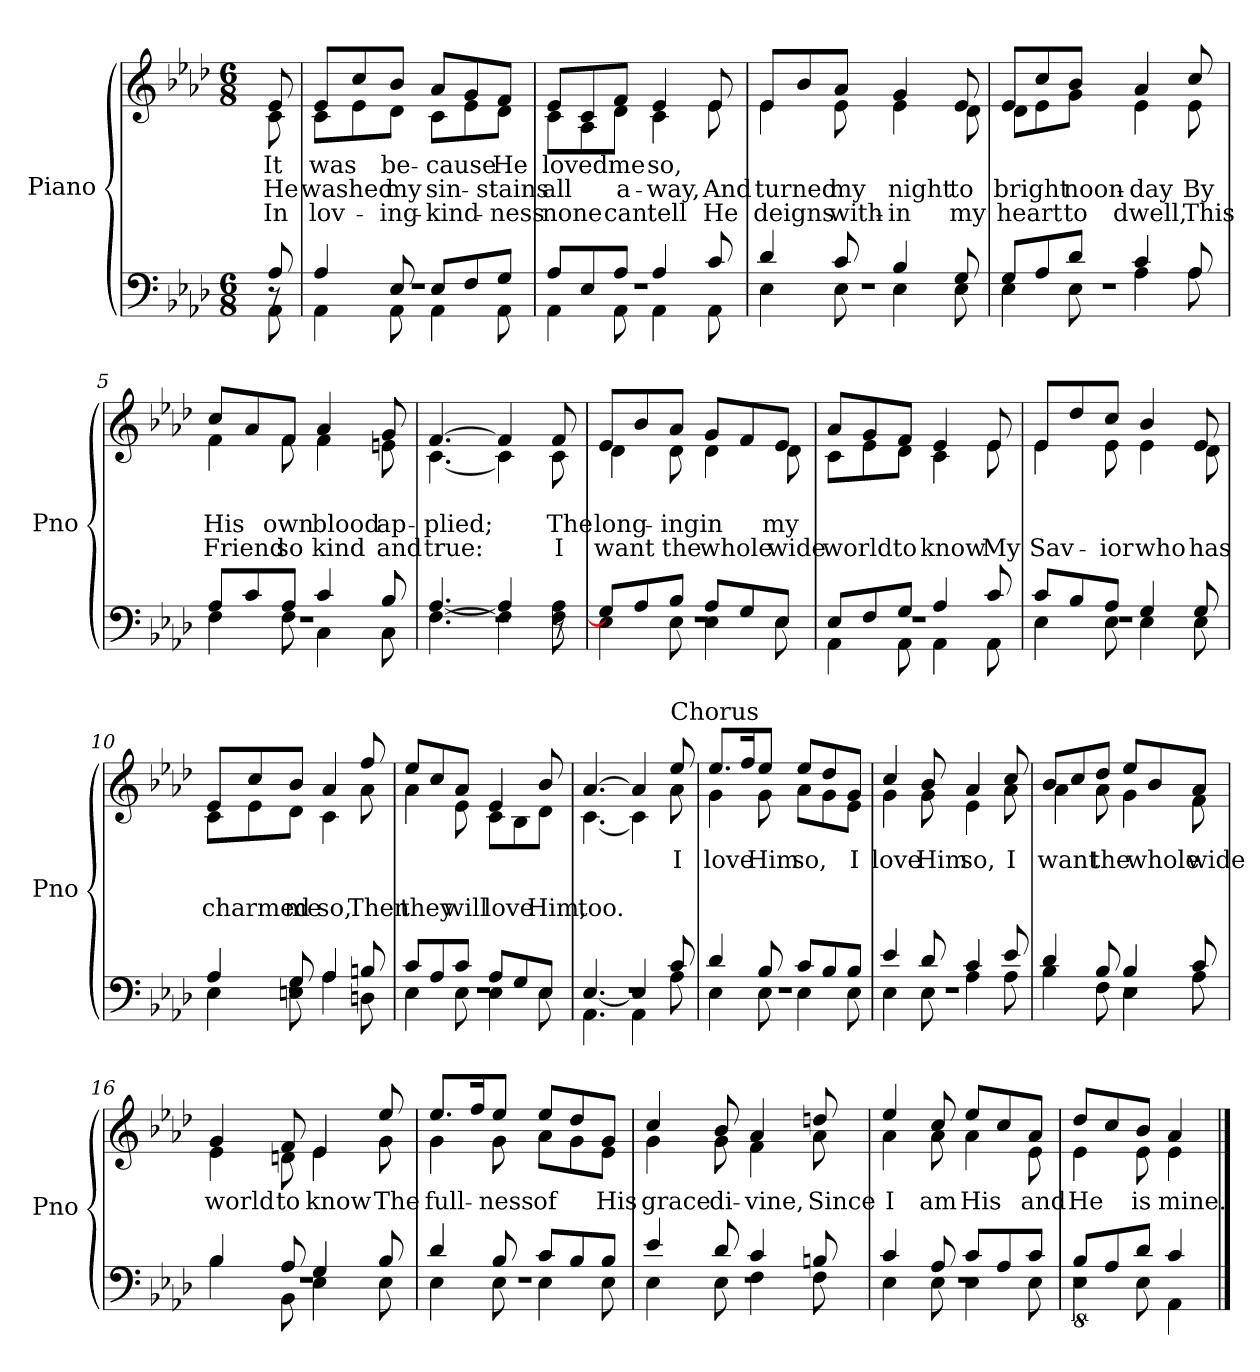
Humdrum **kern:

**kern	**kern	**text	**text	**text
*part1	*part1	*part1	*part1	*part1
*staff2	*staff1	*staff1	*staff1	*staff1
*I"Piano	*	*	*	*
*I'Pno	*	*	*	*
*clefF4	*clefG2	*	*	*
*k[b-e-a-d-]	*k[b-e-a-d-]	*	*	*
*A-:	*A-:	*	*	*
*M6/8	*M6/8	*	*	*
=	=	=	=	=
.	8qe-/yy	1.	2.	3.
*^	*^	*	*	*
*	*^	*	*	*	*	*
8r	8A-/	8AA-\	8e-/	8c\	It	He	In
=1	=1	=1	=1	=1	=1	=1	=1
2.r	4A-/	4AA-\	8e-/L	8c\L	was	washed	lov-
.	.	.	8cc/	8e-\	.	.	.
.	8E-/	8AA-\	8b-/J	8d-\J	be-	my	ing-
.	8E-/L	4AA-\	8a-/L	8c\L	cause	sin-	kind-
.	8F/	.	8g/	8e-\	.	.	.
.	8G/J	8AA-\	8f/J	8d-\J	He	stains	ness
!!LO:LB:g=z	!!
=2	=2	=2	=2	=2	=2	=2	=2
2.r	8A-/L	4AA-\	8e-/L	8c\L	loved	all	none
.	8E-/	.	8c/	8A-\	.	.	.
.	8A-/J	8AA-\	8f/J	8d-\J	me	a-	can
.	4A-/	4AA-\	4e-/	4c\	so,	-way,	tell
.	8c/	8AA-\	8e-/	8e-\	.	And	He
=3	=3	=3	=3	=3	=3	=3	=3
2.r	4d-/	4E-\	8e-/L	4e-\	.	turned	deigns
.	.	.	8b-/	.	.	.	.
.	8c/	8E-\	8a-/J	8e-\	.	my	with-
.	4B-/	4E-\	4g/	4e-\	.	night	-in
.	8G/	8E-\	8e-/	8d-\	.	to	my
!!LO:LB:g=z	!!
=4	=4	=4	=4	=4	=4	=4	=4
2.r	8G/L	4E-\	8e-/L	8d-\L	.	bright	heart
.	8A-/	.	8cc/	8e-\	.	.	.
.	8d-/J	8E-\	8b-/J	8g\J	.	noon-	to
.	4c/	4A-\	4a-/	4e-\	.	day	dwell,
.	8A-/	8A-\	8cc/	8e-\	.	By	This
=5	=5	=5	=5	=5	=5	=5	=5
2.r	8A-/L	4F\	8cc/L	4f\	.	His	Friend
.	8c/	.	8a-/	.	.	.	.
.	8A-/J	8F\	8f/J	8f\	.	own	so
.	4c/	4C\	4a-/	4f\	.	blood	kind
.	8B-/	8C\	8g/	8en\	.	ap-	and
!!LO:PB:g=z	!!
=6	=6	=6	=6	=6	=6	=6	=6
2.r	[4.A-/	[4.F\	[4.f/	[4.c\	.	plied;	true:
.	4A-/]	4F\]	4f/]	4c\]	.	.	.
.	8r	8F\ 8A-\	8f/	8c\	.	The	I
=7	=7	=7	=7	=7	=7	=7	=7
2.r	8G/L]	4E-\	8e-/L	4d-\	.	long-	want
.	8A-/	.	8b-/	.	.	.	.
.	8B-/J	8E-\	8a-/J	8d-\	.	ing	the
.	8A-/L	4E-\	8g/L	4d-\	.	in	whole
.	8G/	.	8f/	.	.	.	.
.	8E-/J	8E-\	8e-/J	8d-\	.	my	wide
!!LO:LB:g=z	!!
=8	=8	=8	=8	=8	=8	=8	=8
2.r	8E-/L	4AA-\	8a-/L	8c\L	.	.	world
.	8F/	.	8g/	8e-\	.	.	.
.	8G/J	8AA-\	8f/J	8d-\J	.	.	to
.	4A-/	4AA-\	4e-/	4c\	.	.	know
.	8c/	8AA-\	8e-/	8e-\	.	.	My
=9	=9	=9	=9	=9	=9	=9	=9
2.r	8c/L	4E-\	8e-/L	4e-\	.	.	Sav-
.	8B-/	.	8dd-/	.	.	.	.
.	8A-/J	8E-\	8cc/J	8e-\	.	.	ior
.	4G/	4E-\	4b-/	4e-\	.	.	who
.	8G/	8E-\	8e-/	8d-\	.	.	has
!!LO:LB:g=z	!!
=10	=10	=10	=10	=10	=10	=10	=10
2.r	4A-/	4E-\	8e-/L	8c\L	.	.	charmed
.	.	.	8cc/	8e-\	.	.	.
.	8G/	8En\	8b-/J	8d-\J	.	.	me
.	4A-/	4A-\	4a-/	4c\	.	.	so,
.	8Bn/	8Dn\	8ff/	8a-\	.	.	Then
=11	=11	=11	=11	=11	=11	=11	=11
2.r	8c/L	4E-\	8ee-/L	4a-\	.	.	they
.	8A-/	.	8cc/	.	.	.	.
.	8c/J	8E-\	8a-/J	8e-\	.	.	will
.	8A-/L	4E-\	4e-/	8c\L	.	.	love
.	8G/	.	.	8B-\	.	.	.
.	8E-/J	8E-\	8b-/	8d-\J	.	.	Him,
!!LO:PB:g=z	!!
=12	=12	=12	=12	=12	=12	=12	=12
2.r	[4.E-/	4.AA-\	[4.a-/	[4.c\	.	.	too.
.	4E-/]	4AA-\	4a-/]	4c\]	.	.	.
!	!	!	!LO:TX:a:t=Chorus	!	!	!	!
.	8c/	8A-\	8ee-/	8a-\	I	.	.
=13	=13	=13	=13	=13	=13	=13	=13
2.r	4d-/	4E-\	8.ee-/L	4g\	love	.	.
.	.	.	16ff/K	.	.	.	.
.	8B-/	8E-\	8ee-/J	8g\	Him	.	.
.	8c/L	4E-\	8ee-/L	8a-\L	so,	.	.
.	8B-/	.	8dd-/	8g\	.	.	.
.	8B-/J	8E-\	8g/J	8e-\J	I	.	.
=14	=14	=14	=14	=14	=14	=14	=14
2.r	4e-/	4E-\	4cc/	4g\	love	.	.
.	8d-/	8E-\	8b-/	8g\	Him	.	.
.	4c/	4A-\	4a-/	4e-\	so,	.	.
.	8e-/	8A-\	8cc/	8a-\	I	.	.
!!LO:LB:g=z	!!
=15	=15	=15	=15	=15	=15	=15	=15
2.r	4d-/	4B-\	8b-/L	4a-\	want	.	.
.	.	.	8cc/	.	.	.	.
.	8B-/	8F\	8dd-/J	8a-\	the	.	.
.	4B-/	4E-\	8ee-/L	4g\	.	.	.
.	.	.	8b-/	.	whole	.	.
.	8c/	8A-\	8a-/J	8f\	wide	.	.
=16	=16	=16	=16	=16	=16	=16	=16
2.r	4B-/	4B-\	4g/	4e-\	world	.	.
.	8A-/	8BB-\	8f/	8dn\	to	.	.
.	4G/	4E-\	4e-/	4e-\	know	.	.
.	8B-/	8E-\	8ee-/	8g\	The	.	.
!!LO:LB:g=z	!!
=17	=17	=17	=17	=17	=17	=17	=17
2.r	4d-/	4E-\	8.ee-/L	4g\	full-	.	.
.	.	.	16ff/K	.	.	.	.
.	8B-/	8E-\	8ee-/J	8g\	ness	.	.
.	8c/L	4E-\	8ee-/L	8a-\L	of	.	.
.	8B-/	.	8dd-/	8g\	.	.	.
.	8B-/J	8E-\	8g/J	8e-\J	His	.	.
=18	=18	=18	=18	=18	=18	=18	=18
2.r	4e-/	4E-\	4cc/	4g\	grace	.	.
.	8d-/	8E-\	8b-/	8g\	di-	.	.
.	4c/	4F\	4a-/	4f\	vine,	.	.
.	8Bn/	8F\	8ddn/	8a-\	Since	.	.
!!LO:LB:g=z	!!
=19	=19	=19	=19	=19	=19	=19	=19
2.r	4c/	4E-\	4ee-/	4a-\	I	.	.
.	8A-/	8E-\	8cc/	8a-\	am	.	.
.	8c/L	4E-\	8ee-/L	4a-\	His	.	.
.	8A-/	.	8cc/	.	.	.	.
.	8c/J	8E-\	8a-/J	8e-\	and	.	.
=20	=20	=20	=20	=20	=20	=20	=20
8%5r	8B-/L	4E-\	8dd-/L	4e-\	He	.	.
.	8A-/	.	8cc/	.	.	.	.
.	8d-/J	8E-\	8b-/J	8e-\	is	.	.
.	4c/	4AA-\	4a-/	4e-\	mine.	.	.
*v	*v	*v	*	*	*	*	*
*	*v	*v	*	*	*
==	==	==	==	==
*-	*-	*-	*-	*-
